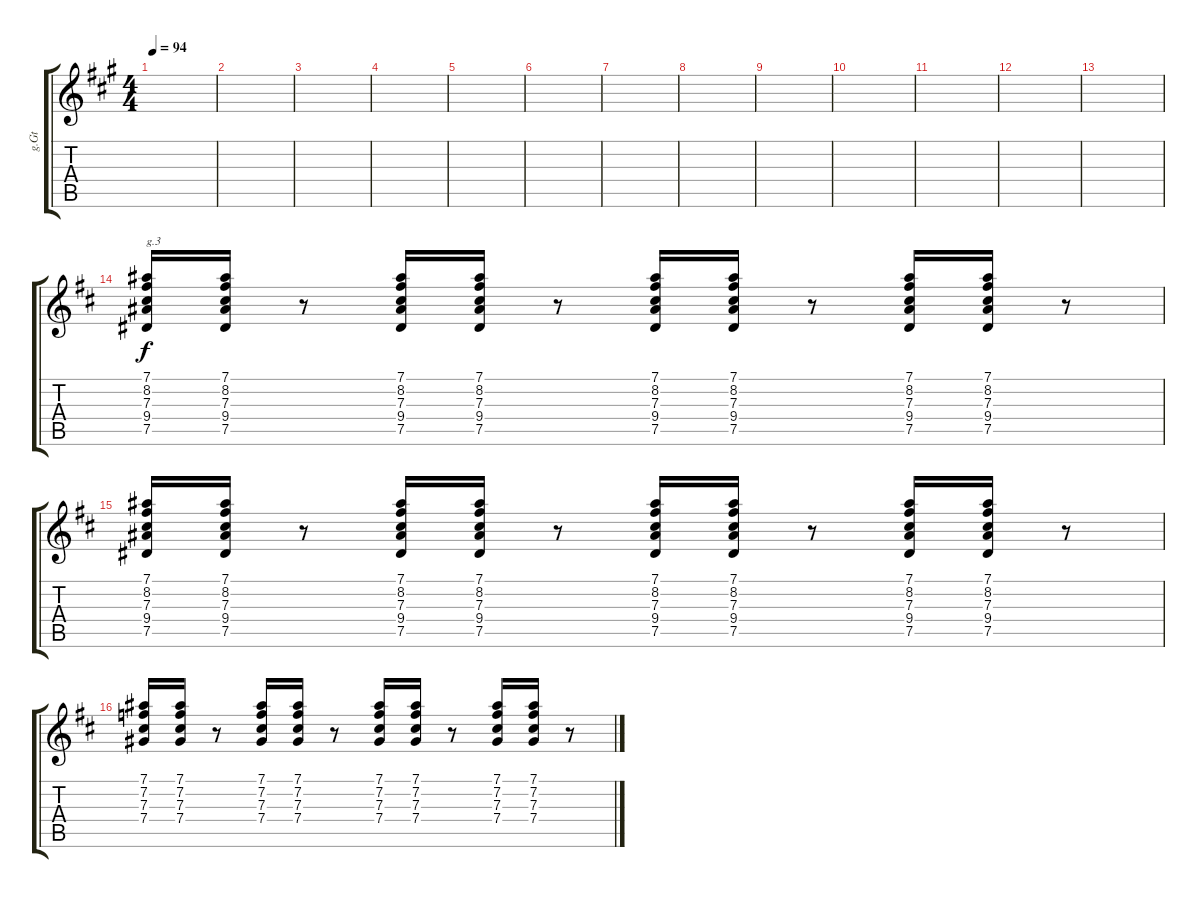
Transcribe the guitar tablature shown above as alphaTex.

\track ("g.Gtr.5" "g.Gt") {instrument distortionguitar}
\staff {score tabs}
\tuning (Eb4 Bb3 Gb3 Db3 Ab2 Eb2) {hide}
\ts (4 4)
\tempo 94
\clef g2
\ks a
|
|
|
|
|
|
|
|
|
|
|
|
|
\ks bminor
(7.1 8.2 7.3 9.4 7.5).16{txt "g.3" beam Up} (7.1 8.2 7.3 9.4 7.5).16{beam Up} r.8 (7.1 8.2 7.3 9.4 7.5).16{beam Up} (7.1 8.2 7.3 9.4 7.5).16{beam Up} r.8 (7.1 8.2 7.3 9.4 7.5).16{beam Up} (7.1 8.2 7.3 9.4 7.5).16{beam Up} r.8 (7.1 8.2 7.3 9.4 7.5).16{beam Up} (7.1 8.2 7.3 9.4 7.5).16{beam Up} r.8 |
(7.1 8.2 7.3 9.4 7.5).16{beam Up} (7.1 8.2 7.3 9.4 7.5).16{beam Up} r.8 (7.1 8.2 7.3 9.4 7.5).16{beam Up} (7.1 8.2 7.3 9.4 7.5).16{beam Up} r.8 (7.1 8.2 7.3 9.4 7.5).16{beam Up} (7.1 8.2 7.3 9.4 7.5).16{beam Up} r.8 (7.1 8.2 7.3 9.4 7.5).16{beam Up} (7.1 8.2 7.3 9.4 7.5).16{beam Up} r.8 |
(7.1 7.2 7.3 7.4).16{beam Up} (7.1 7.2 7.3 7.4).16{beam Up} r.8 (7.1 7.2 7.3 7.4).16{beam Up} (7.1 7.2 7.3 7.4).16{beam Up} r.8 (7.1 7.2 7.3 7.4).16{beam Up} (7.1 7.2 7.3 7.4).16{beam Up} r.8 (7.1 7.2 7.3 7.4).16{beam Up} (7.1 7.2 7.3 7.4).16{beam Up} r.8
